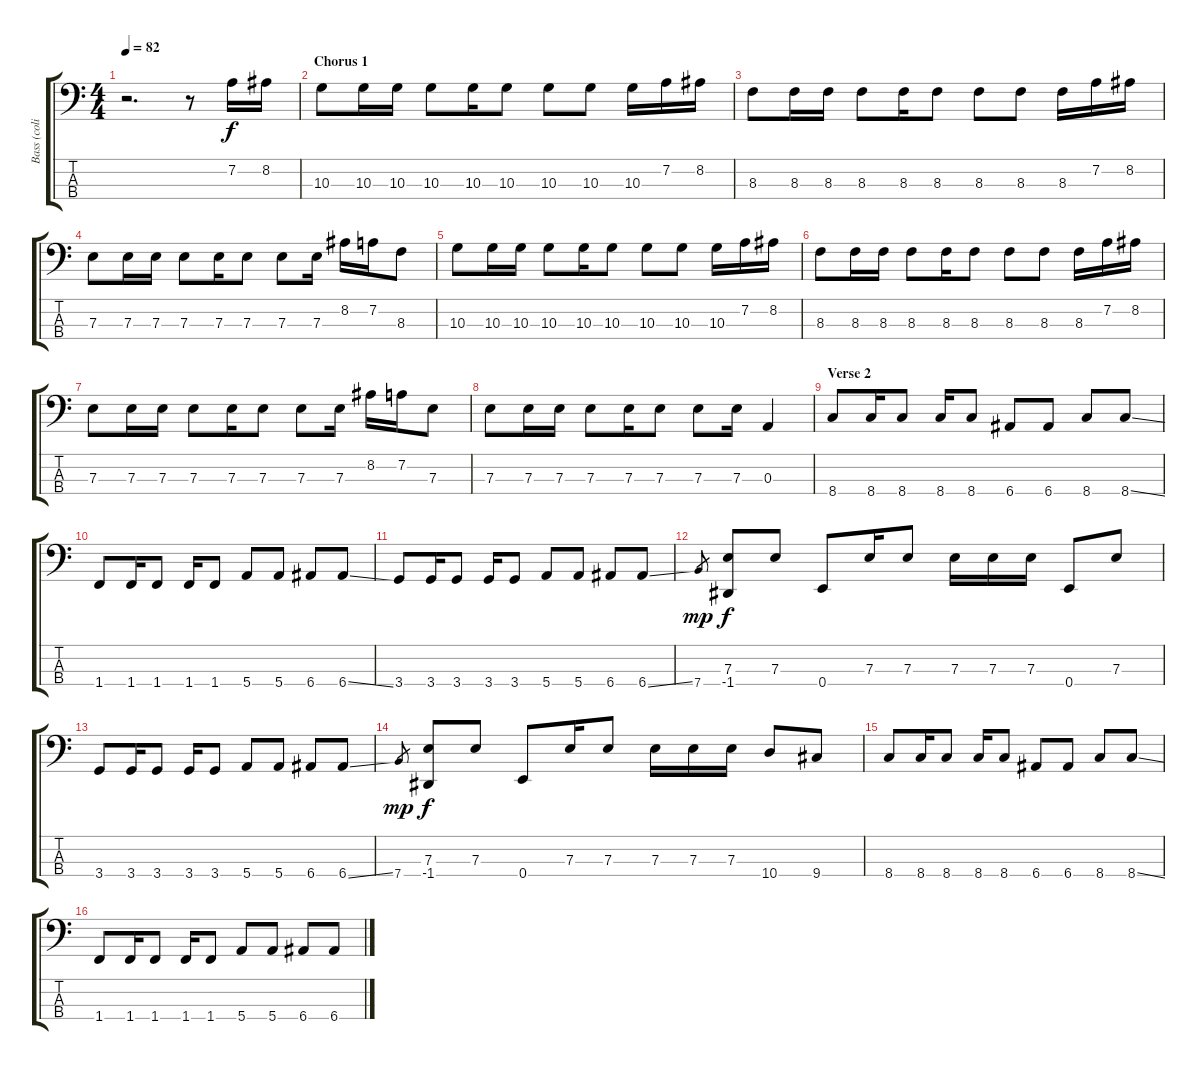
\track ("Bass (colin)" "Bass (coli") {instrument electricbassfinger}
\staff {score tabs}
\tuning (G2 D2 A1 E1) {hide}
\ts (4 4)
\tempo 82
\clef f4
\ks c
r.2{d dy f} r.8 7.2.16 8.2.16 |
\section ("" "Chorus 1")
10.3.8 10.3.16 10.3.16 10.3.8 10.3.16 10.3.8 10.3.8 10.3.8 10.3.16 7.2.16 8.2.16 |
8.3.8 8.3.16 8.3.16 8.3.8 8.3.16 8.3.8 8.3.8 8.3.8 8.3.16 7.2.16 8.2.16 |
7.3.8 7.3.16 7.3.16 7.3.8 7.3.16 7.3.8 7.3.8 7.3.16 8.2.16 7.2.16 8.3.8 |
10.3.8 10.3.16 10.3.16 10.3.8 10.3.16 10.3.8 10.3.8 10.3.8 10.3.16 7.2.16 8.2.16 |
8.3.8 8.3.16 8.3.16 8.3.8 8.3.16 8.3.8 8.3.8 8.3.8 8.3.16 7.2.16 8.2.16 |
7.3.8 7.3.16 7.3.16 7.3.8 7.3.16 7.3.8 7.3.8 7.3.16 8.2.16 7.2.16 7.3.8 |
7.3.8 7.3.16 7.3.16 7.3.8 7.3.16 7.3.8 7.3.8 7.3.16 0.3.4 |
\section ("" "Verse 2")
8.4.8 8.4.16 8.4.8 8.4.16 8.4.8 6.4.8 6.4.8 8.4.8 8.4{ss}.8 |
1.4.8 1.4.16 1.4.8 1.4.16 1.4.8 5.4.8 5.4.8 6.4.8 6.4{ss}.8 |
3.4.8 3.4.16 3.4.8 3.4.16 3.4.8 5.4.8 5.4.8 6.4.8 6.4{ss}.8 |
7.4.8{gr dy mp} (7.3 -1.4).8{dy f} 7.3.8 0.4.8 7.3.16 7.3.8 7.3.16 7.3.16 7.3.16 0.4.8 7.3.8 |
3.4.8 3.4.16 3.4.8 3.4.16 3.4.8 5.4.8 5.4.8 6.4.8 6.4{ss}.8 |
7.4.8{gr dy mp} (7.3 -1.4).8{dy f} 7.3.8 0.4.8 7.3.16 7.3.8 7.3.16 7.3.16 7.3.16 10.4.8 9.4.8 |
8.4.8 8.4.16 8.4.8 8.4.16 8.4.8 6.4.8 6.4.8 8.4.8 8.4{ss}.8 |
1.4.8 1.4.16 1.4.8 1.4.16 1.4.8 5.4.8 5.4.8 6.4.8 6.4{ss}.8
